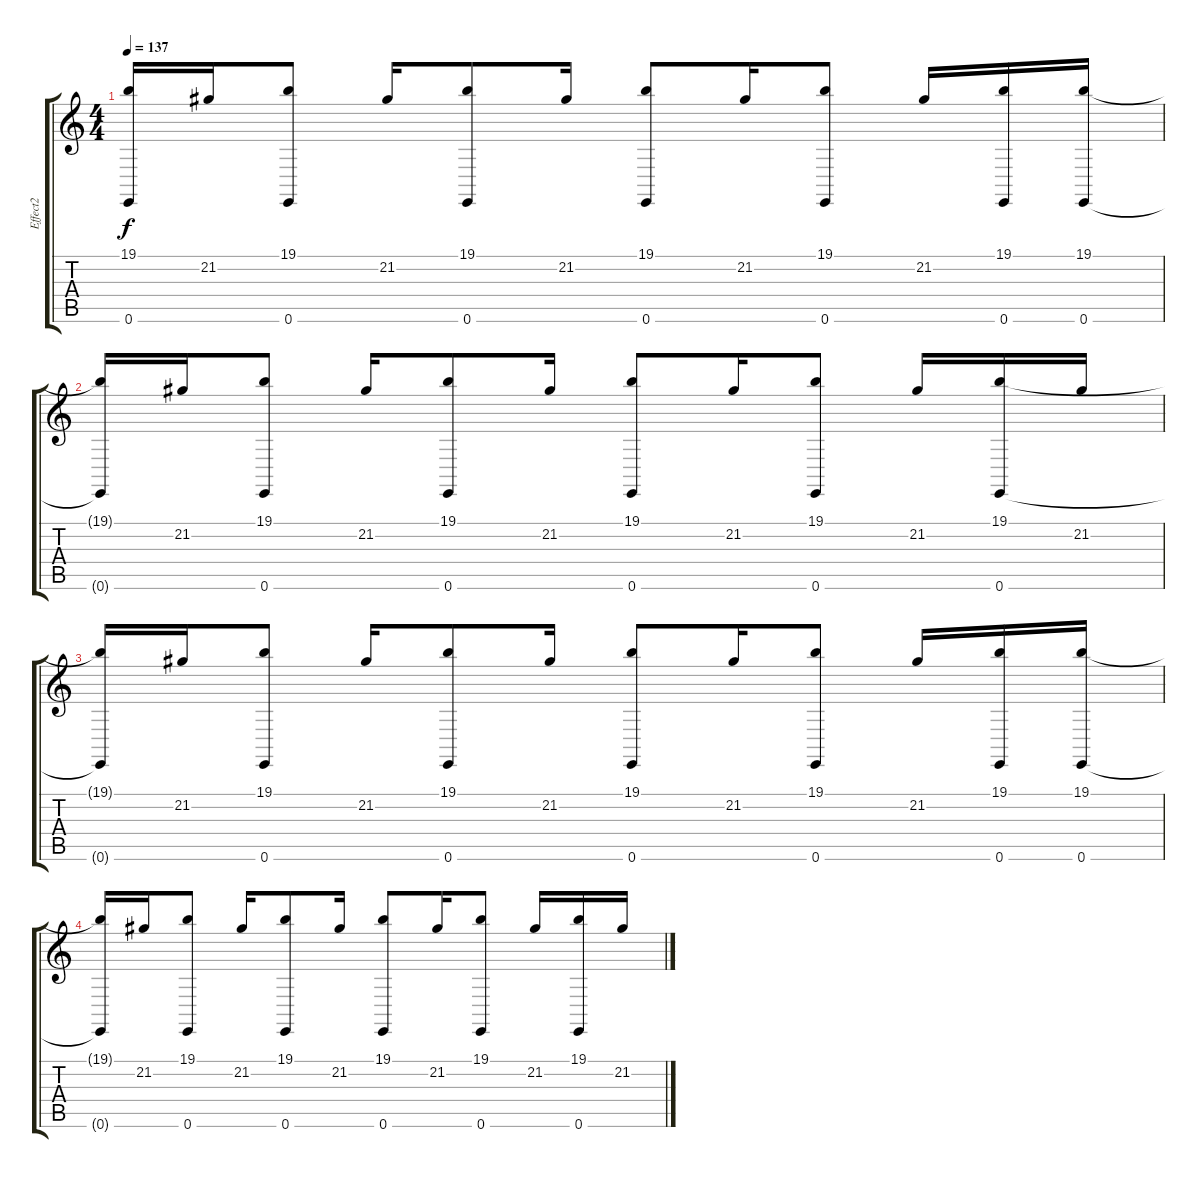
\track ("Effect2" "Effect2") {instrument fx5brightness}
\staff {score tabs}
\tuning (E4 B3 G3 D3 A2 E2) {hide}
\ts (4 4)
\tempo 137
\clef g2
\ks c
(19.1{t} 0.6{t}).16{dy f} 21.2.16 (19.1 0.6).8 21.2.16 (19.1 0.6).8 21.2.16 (19.1 0.6).8 21.2.16 (19.1 0.6).8 21.2.16 (19.1 0.6).16 (19.1 0.6).16 |
(19.1{t} 0.6{t}).16 21.2.16 (19.1 0.6).8 21.2.16 (19.1 0.6).8 21.2.16 (19.1 0.6).8 21.2.16 (19.1 0.6).8 21.2.16 (19.1 0.6).16 21.2.16 |
(19.1{t} 0.6{t}).16 21.2.16 (19.1 0.6).8 21.2.16 (19.1 0.6).8 21.2.16 (19.1 0.6).8 21.2.16 (19.1 0.6).8 21.2.16 (19.1 0.6).16 (19.1 0.6).16 |
(19.1{t} 0.6{t}).16 21.2.16 (19.1 0.6).8 21.2.16 (19.1 0.6).8 21.2.16 (19.1 0.6).8 21.2.16 (19.1 0.6).8 21.2.16 (19.1 0.6).16 21.2.16
